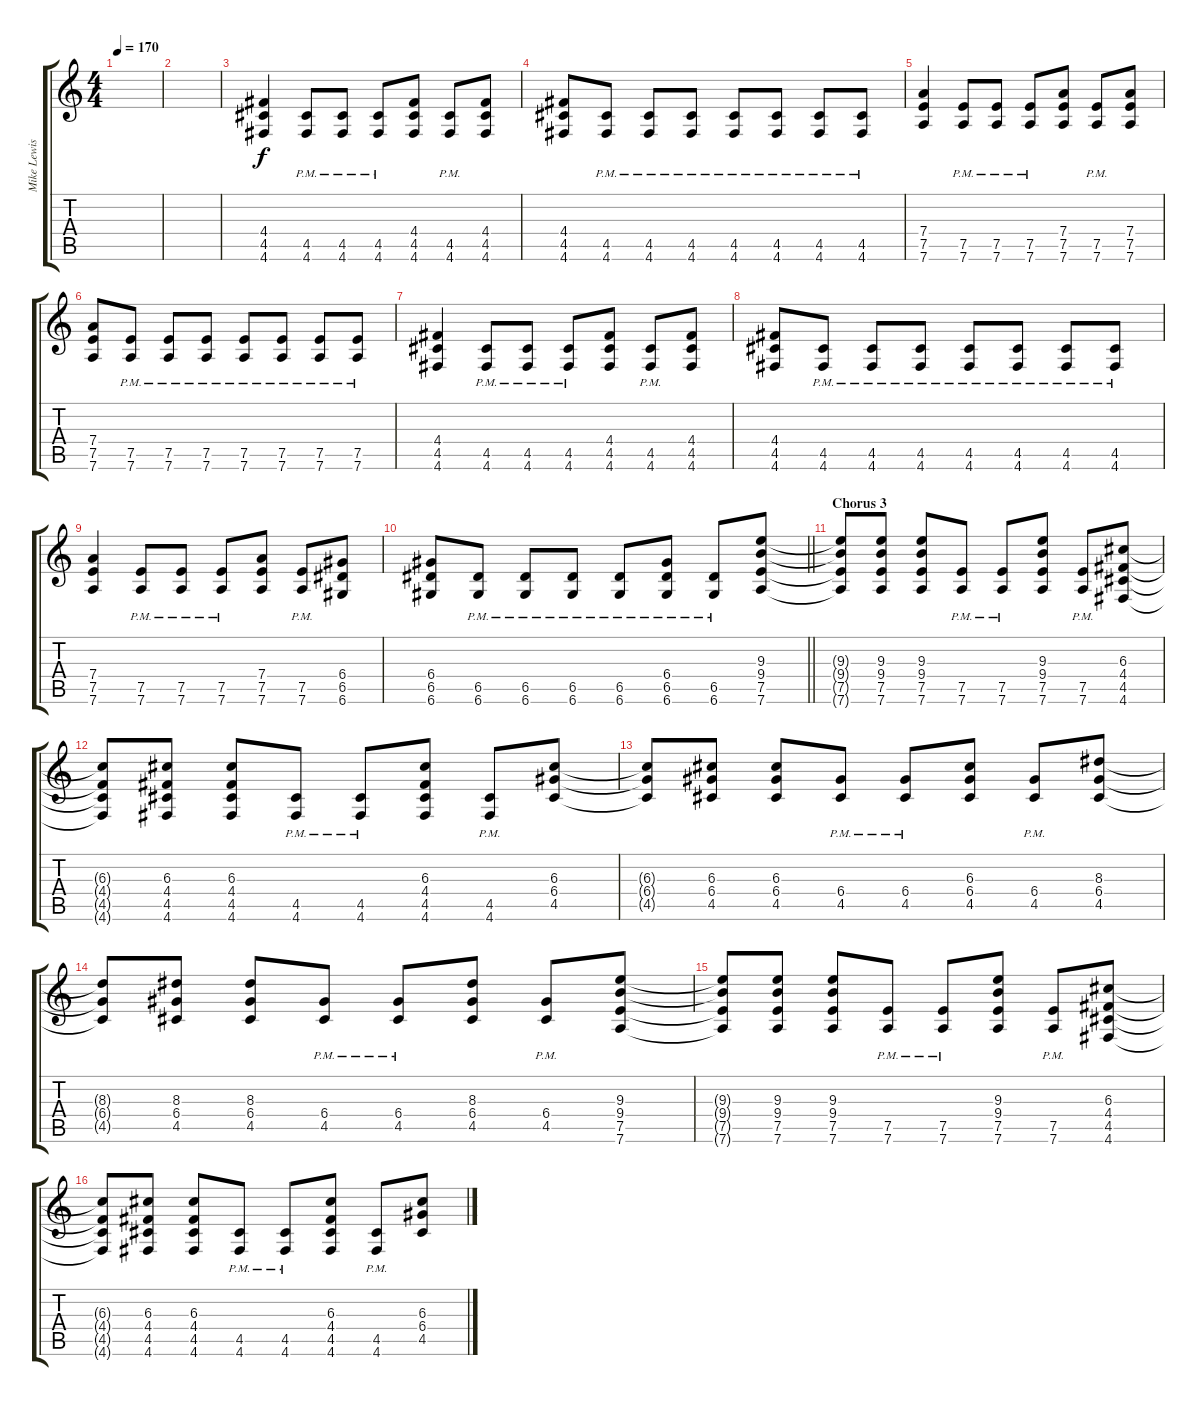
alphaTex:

\track ("Mike Lewis | Rhythm" "Mike Lewis") {instrument electricguitarclean}
\staff {score tabs}
\tuning (E4 B3 G3 D3 A2 D2) {hide}
\ts (4 4)
\tempo 170
\clef g2
\ks c
|
|
(4.4 4.5 4.6).4 (4.5{pm} 4.6{pm}).8 (4.5{pm} 4.6{pm}).8 (4.5{pm} 4.6{pm}).8 (4.4 4.5 4.6).8 (4.5{pm} 4.6{pm}).8 (4.4 4.5 4.6).8 |
(4.4 4.5 4.6).8 (4.5{pm} 4.6{pm}).8 (4.5{pm} 4.6{pm}).8 (4.5{pm} 4.6{pm}).8 (4.5{pm} 4.6{pm}).8 (4.5{pm} 4.6{pm}).8 (4.5{pm} 4.6{pm}).8 (4.5{pm} 4.6{pm}).8 |
(7.4 7.5 7.6).4 (7.5{pm} 7.6{pm}).8 (7.5{pm} 7.6{pm}).8 (7.5{pm} 7.6{pm}).8 (7.4 7.5 7.6).8 (7.5{pm} 7.6{pm}).8 (7.4 7.5 7.6).8 |
(7.4 7.5 7.6).8 (7.5{pm} 7.6{pm}).8 (7.5{pm} 7.6{pm}).8 (7.5{pm} 7.6{pm}).8 (7.5{pm} 7.6{pm}).8 (7.5{pm} 7.6{pm}).8 (7.5{pm} 7.6{pm}).8 (7.5{pm} 7.6{pm}).8 |
(4.4 4.5 4.6).4 (4.5{pm} 4.6{pm}).8 (4.5{pm} 4.6{pm}).8 (4.5{pm} 4.6{pm}).8 (4.4 4.5 4.6).8 (4.5{pm} 4.6{pm}).8 (4.4 4.5 4.6).8 |
(4.4 4.5 4.6).8 (4.5{pm} 4.6{pm}).8 (4.5{pm} 4.6{pm}).8 (4.5{pm} 4.6{pm}).8 (4.5{pm} 4.6{pm}).8 (4.5{pm} 4.6{pm}).8 (4.5{pm} 4.6{pm}).8 (4.5{pm} 4.6{pm}).8 |
(7.4 7.5 7.6).4 (7.5{pm} 7.6{pm}).8 (7.5{pm} 7.6{pm}).8 (7.5{pm} 7.6{pm}).8 (7.4 7.5 7.6).8 (7.5{pm} 7.6{pm}).8 (6.4 6.5 6.6).8 |
\barLineRight lightlight
(6.4 6.5 6.6).8 (6.5{pm} 6.6{pm}).8 (6.5{pm} 6.6{pm}).8 (6.5{pm} 6.6{pm}).8 (6.5{pm} 6.6{pm}).8 (6.4 6.5{pm} 6.6{pm}).8 (6.5{pm} 6.6{pm}).8 (9.3 9.4 7.5 7.6).8 |
\section ("" "Chorus 3")
(9.3{t} 9.4{t} 7.5{t} 7.6{t}).8 (9.3 9.4 7.5 7.6).8 (9.3 9.4 7.5 7.6).8 (7.5{pm} 7.6{pm}).8 (7.5{pm} 7.6{pm}).8 (9.3 9.4 7.5 7.6).8 (7.5{pm} 7.6{pm}).8 (6.3 4.4 4.5 4.6).8 |
(6.3{t} 4.4{t} 4.5{t} 4.6{t}).8 (6.3 4.4 4.5 4.6).8 (6.3 4.4 4.5 4.6).8 (4.5{pm} 4.6{pm}).8 (4.5{pm} 4.6{pm}).8 (6.3 4.4 4.5 4.6).8 (4.5{pm} 4.6{pm}).8 (6.3 6.4 4.5).8 |
(6.3{t} 6.4{t} 4.5{t}).8 (6.3 6.4 4.5).8 (6.3 6.4 4.5).8 (6.4{pm} 4.5{pm}).8 (6.4{pm} 4.5{pm}).8 (6.3 6.4 4.5).8 (6.4{pm} 4.5{pm}).8 (8.3 6.4 4.5).8 |
(8.3{t} 6.4{t} 4.5{t}).8 (8.3 6.4 4.5).8 (8.3 6.4 4.5).8 (6.4{pm} 4.5{pm}).8 (6.4{pm} 4.5{pm}).8 (8.3 6.4 4.5).8 (6.4{pm} 4.5{pm}).8 (9.3 9.4 7.5 7.6).8 |
(9.3{t} 9.4{t} 7.5{t} 7.6{t}).8 (9.3 9.4 7.5 7.6).8 (9.3 9.4 7.5 7.6).8 (7.5{pm} 7.6{pm}).8 (7.5{pm} 7.6{pm}).8 (9.3 9.4 7.5 7.6).8 (7.5{pm} 7.6{pm}).8 (6.3 4.4 4.5 4.6).8 |
(6.3{t} 4.4{t} 4.5{t} 4.6{t}).8 (6.3 4.4 4.5 4.6).8 (6.3 4.4 4.5 4.6).8 (4.5{pm} 4.6{pm}).8 (4.5{pm} 4.6{pm}).8 (6.3 4.4 4.5 4.6).8 (4.5{pm} 4.6{pm}).8 (6.3 6.4 4.5).8
